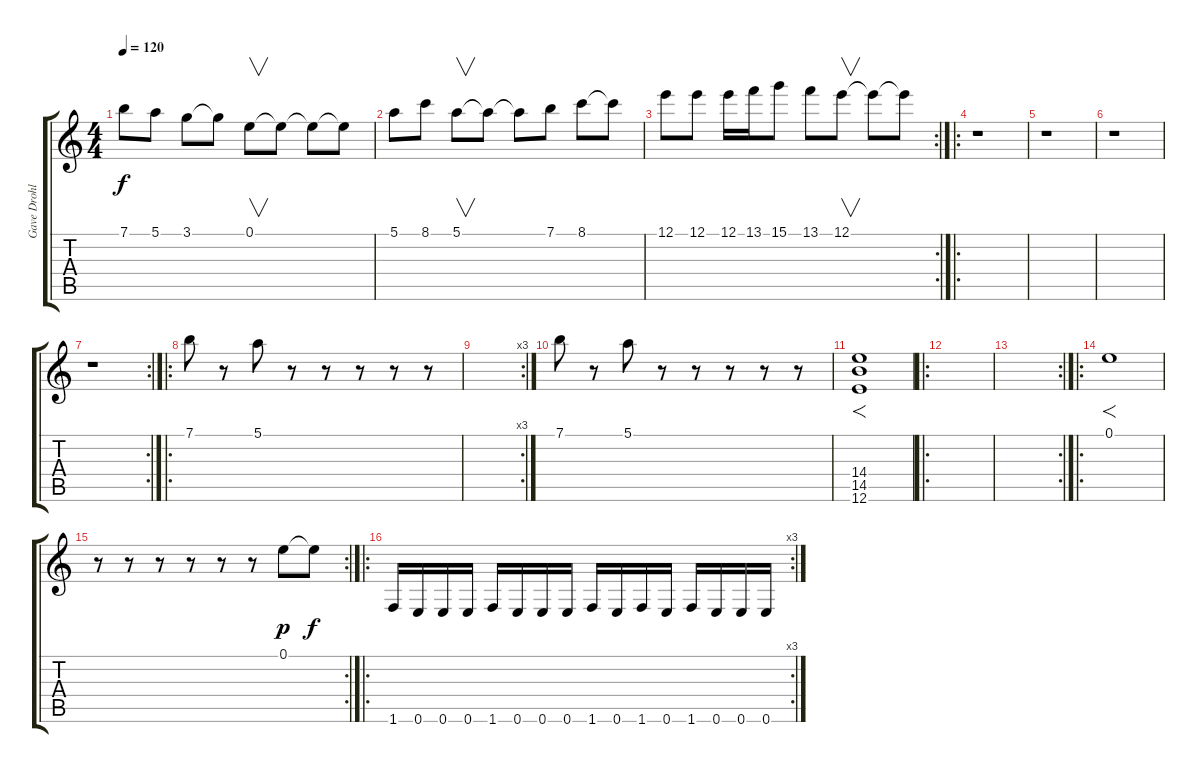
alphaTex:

\track ("Gave Drohl - Lead Guitar" "Gave Drohl") {instrument overdrivenguitar}
\staff {score tabs}
\tuning (E4 B3 G3 D3 A2 E2) {hide}
\ts (4 4)
\tempo 120
\clef g2
\ks c
7.1.8{dy f} 5.1.8 3.1.8 3.1{t}.8 0.1.8{v} 0.1{t}.8 0.1{t}.8 0.1{t}.8 |
5.1.8 8.1.8 5.1.8{v} 5.1{t}.8 5.1{t}.8 7.1.8 8.1.8 8.1{t}.8 |
\rc 2
12.1.8 12.1.8 12.1.16 13.1.16 15.1.8 13.1.8 12.1.8{v} 12.1{t}.8 12.1{t}.8 |
\ro
r.1 |
r.1 |
r.1 |
\rc 2
r.1 |
\ro
7.1.8 r.8 5.1.8 r.8 r.8 r.8 r.8 r.8 |
\rc 3
|
7.1.8 r.8 5.1.8 r.8 r.8 r.8 r.8 r.8 |
(14.4 14.5 12.6).1{f} |
\ro
|
\rc 2
|
\ro
0.1.1{f} |
\rc 2
r.8 r.8 r.8 r.8 r.8 r.8 0.1.8{dy p} 0.1{t}.8{dy f} |
\ro
\rc 3
1.6.16 0.6.16 0.6.16 0.6.16 1.6.16 0.6.16 0.6.16 0.6.16 1.6.16 0.6.16 1.6.16 0.6.16 1.6.16 0.6.16 0.6.16 0.6.16
